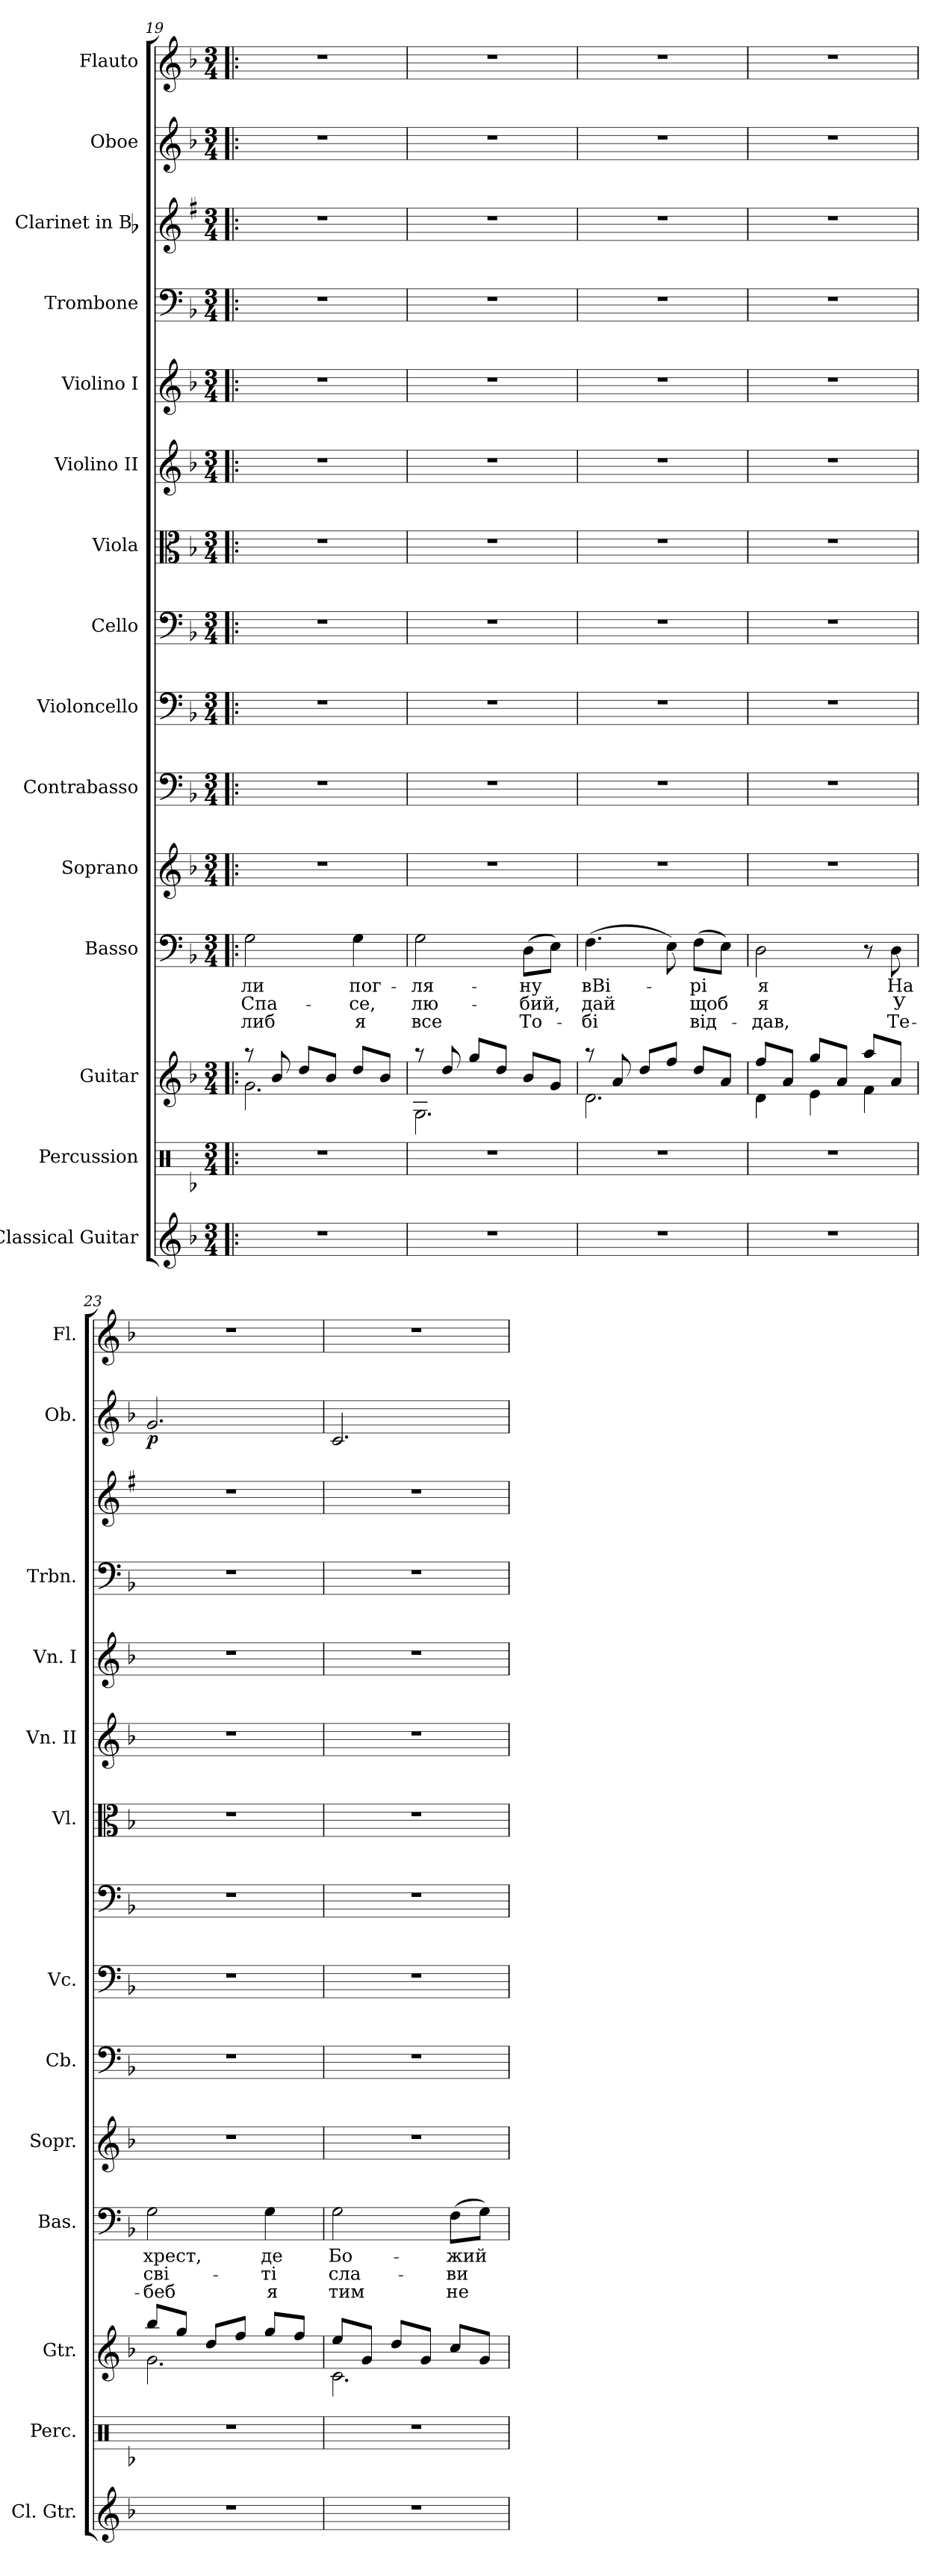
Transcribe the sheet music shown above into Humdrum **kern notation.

**kern	**kern	**kern	**kern	**text	**text	**text	**kern	**kern	**kern	**kern	**kern	**kern	**kern	**kern	**kern	**kern	**dynam	**kern
*part15	*part14	*part13	*part12	*part12	*part12	*part12	*part11	*part10	*part9	*part8	*part7	*part6	*part5	*part4	*part3	*part2	*part2	*part1
*staff15	*staff14	*staff13	*staff12	*staff12	*staff12	*staff12	*staff11	*staff10	*staff9	*staff8	*staff7	*staff6	*staff5	*staff4	*staff3	*staff2	*staff2	*staff1
*I"Classical Guitar	*I"Percussion	*I"Guitar	*I"Basso	*	*	*	*I"Soprano	*I"Contrabasso	*I"Violoncello	*I"Cello	*I"Viola	*I"Violino II	*I"Violino I	*I"Trombone	*I"Clarinet in Bb	*I"Oboe	*	*I"Flauto
*I'Cl. Gtr.	*I'Perc.	*I'Gtr.	*I'Bas.	*	*	*	*I'Sopr.	*I'Cb.	*I'Vc.	*	*I'Vl.	*I'Vn. II	*I'Vn. I	*I'Trbn.	*	*I'Ob.	*	*I'Fl.
*clefG2	*clefX	*clefG2	*clefF4	*	*	*	*clefG2	*clefF4	*clefF4	*clefF4	*clefC3	*clefG2	*clefG2	*clefF4	*clefG2	*clefG2	*	*clefG2
*ITrd7c12	*	*ITrd7c12	*	*	*	*	*	*ITrd7c12	*	*	*	*	*	*	*ITrd1c2	*	*	*
*k[b-]	*k[b-]	*k[b-]	*k[b-]	*	*	*	*k[b-]	*k[b-]	*k[b-]	*k[b-]	*k[b-]	*k[b-]	*k[b-]	*k[b-]	*k[b-]	*k[b-]	*	*k[b-]
*F:	*F:	*F:	*F:	*	*	*	*F:	*F:	*F:	*F:	*F:	*F:	*F:	*F:	*F:	*F:	*	*F:
*M3/4	*M3/4	*M3/4	*M3/4	*	*	*	*M3/4	*M3/4	*M3/4	*M3/4	*M3/4	*M3/4	*M3/4	*M3/4	*M3/4	*M3/4	*	*M3/4
=19!|:	=19!|:	=19!|:	=19!|:	=19!|:	=19!|:	=19!|:	=19!|:	=19!|:	=19!|:	=19!|:	=19!|:	=19!|:	=19!|:	=19!|:	=19!|:	=19!|:	=19!|:	=19!|:
*	*	*^	*	*	*	*	*	*	*	*	*	*	*	*	*	*	*	*
!	!	!	!	!	!LO:LY:a	!LO:LY:a	!LO:LY:a	!	!	!	!	!	!	!	!	!	!	!	!
2.r	2.r	8raa	2.G\	2G\	-ли	Спа-	либ	2.r	2.r	2.r	2.r	2.r	2.r	2.r	2.r	2.r	2.r	.	2.r
.	.	8B-/	.	.	.	.	.	.	.	.	.	.	.	.	.	.	.	.	.
.	.	8d/L	.	.	.	.	.	.	.	.	.	.	.	.	.	.	.	.	.
.	.	8B-/J	.	.	.	.	.	.	.	.	.	.	.	.	.	.	.	.	.
!	!	!	!	!	!LO:LY:a	!LO:LY:a	!LO:LY:a	!	!	!	!	!	!	!	!	!	!	!	!
.	.	8d/L	.	4G\	пог-	-се,	я	.	.	.	.	.	.	.	.	.	.	.	.
.	.	8B-/J	.	.	.	.	.	.	.	.	.	.	.	.	.	.	.	.	.
=20	=20	=20	=20	=20	=20	=20	=20	=20	=20	=20	=20	=20	=20	=20	=20	=20	=20	=20	=20
!	!	!	!	!	!LO:LY:a	!LO:LY:a	!LO:LY:a	!	!	!	!	!	!	!	!	!	!	!	!
2.r	2.r	8raa	2.GG\	2G\	-ля-	лю-	все	2.r	2.r	2.r	2.r	2.r	2.r	2.r	2.r	2.r	2.r	.	2.r
.	.	8d/	.	.	.	.	.	.	.	.	.	.	.	.	.	.	.	.	.
.	.	8g/L	.	.	.	.	.	.	.	.	.	.	.	.	.	.	.	.	.
.	.	8d/J	.	.	.	.	.	.	.	.	.	.	.	.	.	.	.	.	.
!	!	!	!	!	!LO:LY:a	!LO:LY:a	!LO:LY:a	!	!	!	!	!	!	!	!	!	!	!	!
.	.	8B-/L	.	(>8D\L	-ну	-бий,	То-	.	.	.	.	.	.	.	.	.	.	.	.
.	.	8G/J	.	8E\J)	.	.	.	.	.	.	.	.	.	.	.	.	.	.	.
=21	=21	=21	=21	=21	=21	=21	=21	=21	=21	=21	=21	=21	=21	=21	=21	=21	=21	=21	=21
!	!	!	!	!	!LO:LY:a	!LO:LY:a	!LO:LY:a	!	!	!	!	!	!	!	!	!	!	!	!
2.r	2.r	8raa	2.D\	(>4.F\	вВі-	дай	-бі	2.r	2.r	2.r	2.r	2.r	2.r	2.r	2.r	2.r	2.r	.	2.r
.	.	8A/	.	.	.	.	.	.	.	.	.	.	.	.	.	.	.	.	.
.	.	8d/L	.	.	.	.	.	.	.	.	.	.	.	.	.	.	.	.	.
.	.	8f/J	.	8E\)	.	.	.	.	.	.	.	.	.	.	.	.	.	.	.
!	!	!	!	!	!LO:LY:a	!LO:LY:a	!LO:LY:a	!	!	!	!	!	!	!	!	!	!	!	!
.	.	8d/L	.	(>8F\L	-рі	щоб	від-	.	.	.	.	.	.	.	.	.	.	.	.
.	.	8A/J	.	8E\J)	.	.	.	.	.	.	.	.	.	.	.	.	.	.	.
=22	=22	=22	=22	=22	=22	=22	=22	=22	=22	=22	=22	=22	=22	=22	=22	=22	=22	=22	=22
!	!	!	!	!	!LO:LY:a	!LO:LY:a	!LO:LY:a	!	!	!	!	!	!	!	!	!	!	!	!
2.r	2.r	8f/L	4D\	2D\	я	я	-дав,	2.r	2.r	2.r	2.r	2.r	2.r	2.r	2.r	2.r	2.r	.	2.r
.	.	8A/J	.	.	.	.	.	.	.	.	.	.	.	.	.	.	.	.	.
.	.	8g/L	4E\	.	.	.	.	.	.	.	.	.	.	.	.	.	.	.	.
.	.	8A/J	.	.	.	.	.	.	.	.	.	.	.	.	.	.	.	.	.
.	.	8a/L	4F\	8r	.	.	.	.	.	.	.	.	.	.	.	.	.	.	.
!	!	!	!	!	!LO:LY:a	!LO:LY:a	!LO:LY:a	!	!	!	!	!	!	!	!	!	!	!	!
.	.	8A/J	.	8D\	На	У	Те-	.	.	.	.	.	.	.	.	.	.	.	.
!!LO:PB:g=z
=23	=23	=23	=23	=23	=23	=23	=23	=23	=23	=23	=23	=23	=23	=23	=23	=23	=23	=23	=23
!	!	!	!	!	!LO:LY:a	!LO:LY:a	!LO:LY:a	!	!	!	!	!	!	!	!	!	!	!LO:DY:b	!
2.r	2.r	8b-/L	2.G\	2G\	хрест,	сві-	-беб	2.r	2.r	2.r	2.r	2.r	2.r	2.r	2.r	2.r	2.g/	p	2.r
.	.	8g/J	.	.	.	.	.	.	.	.	.	.	.	.	.	.	.	.	.
.	.	8d/L	.	.	.	.	.	.	.	.	.	.	.	.	.	.	.	.	.
.	.	8f/J	.	.	.	.	.	.	.	.	.	.	.	.	.	.	.	.	.
!	!	!	!	!	!LO:LY:a	!LO:LY:a	!LO:LY:a	!	!	!	!	!	!	!	!	!	!	!	!
.	.	8g/L	.	4G\	де	-ті	я	.	.	.	.	.	.	.	.	.	.	.	.
.	.	8f/J	.	.	.	.	.	.	.	.	.	.	.	.	.	.	.	.	.
=24	=24	=24	=24	=24	=24	=24	=24	=24	=24	=24	=24	=24	=24	=24	=24	=24	=24	=24	=24
!	!	!	!	!	!LO:LY:a	!LO:LY:a	!LO:LY:a	!	!	!	!	!	!	!	!	!	!	!	!
2.r	2.r	8e/L	2.C\	2G\	Бо-	сла-	тим	2.r	2.r	2.r	2.r	2.r	2.r	2.r	2.r	2.r	2.c/	.	2.r
.	.	8G/J	.	.	.	.	.	.	.	.	.	.	.	.	.	.	.	.	.
.	.	8d/L	.	.	.	.	.	.	.	.	.	.	.	.	.	.	.	.	.
.	.	8G/J	.	.	.	.	.	.	.	.	.	.	.	.	.	.	.	.	.
!	!	!	!	!	!LO:LY:a	!LO:LY:a	!LO:LY:a	!	!	!	!	!	!	!	!	!	!	!	!
.	.	8c/L	.	(>8F\L	-жий	-ви	не	.	.	.	.	.	.	.	.	.	.	.	.
.	.	8G/J	.	8G\J)	.	.	.	.	.	.	.	.	.	.	.	.	.	.	.
*	*	*v	*v	*	*	*	*	*	*	*	*	*	*	*	*	*	*	*	*
=	=	=	=	=	=	=	=	=	=	=	=	=	=	=	=	=	=	=
*-	*-	*-	*-	*-	*-	*-	*-	*-	*-	*-	*-	*-	*-	*-	*-	*-	*-	*-
